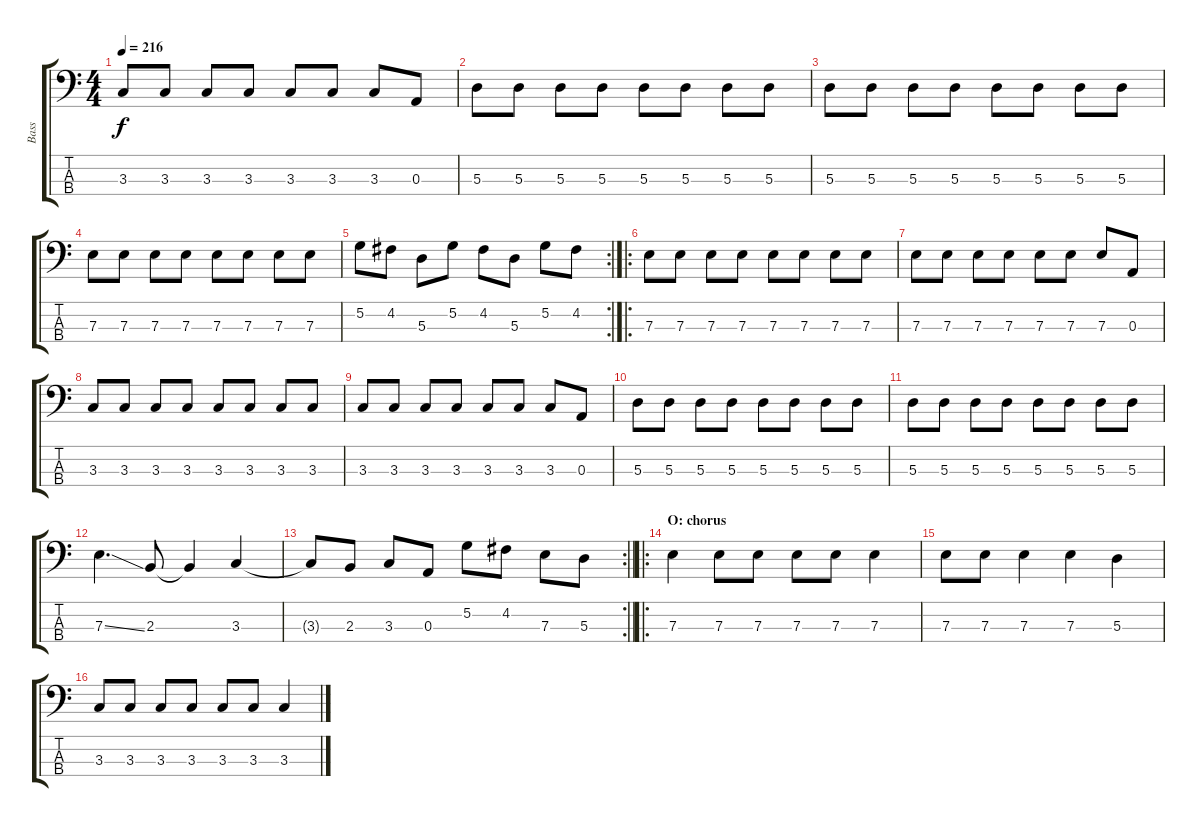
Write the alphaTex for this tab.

\track ("Bass" "Bass") {instrument electricbassfinger}
\staff {score tabs}
\tuning (G2 D2 A1 E1) {hide}
\ts (4 4)
\tempo 216
\clef f4
\ks c
3.3.8{dy f} 3.3.8 3.3.8 3.3.8 3.3.8 3.3.8 3.3.8 0.3.8 |
5.3.8 5.3.8 5.3.8 5.3.8 5.3.8 5.3.8 5.3.8 5.3.8 |
5.3.8 5.3.8 5.3.8 5.3.8 5.3.8 5.3.8 5.3.8 5.3.8 |
7.3.8 7.3.8 7.3.8 7.3.8 7.3.8 7.3.8 7.3.8 7.3.8 |
\rc 2
5.2.8 4.2.8 5.3.8 5.2.8 4.2.8 5.3.8 5.2.8 4.2.8 |
\ro
7.3.8 7.3.8 7.3.8 7.3.8 7.3.8 7.3.8 7.3.8 7.3.8 |
7.3.8 7.3.8 7.3.8 7.3.8 7.3.8 7.3.8 7.3.8 0.3.8 |
3.3.8 3.3.8 3.3.8 3.3.8 3.3.8 3.3.8 3.3.8 3.3.8 |
3.3.8 3.3.8 3.3.8 3.3.8 3.3.8 3.3.8 3.3.8 0.3.8 |
5.3.8 5.3.8 5.3.8 5.3.8 5.3.8 5.3.8 5.3.8 5.3.8 |
5.3.8 5.3.8 5.3.8 5.3.8 5.3.8 5.3.8 5.3.8 5.3.8 |
7.3{ss}.4{d} 2.3.8 2.3{t}.4 3.3.4 |
\rc 2
\barLineRight lightlight
3.3{t}.8 2.3.8 3.3.8 0.3.8 5.2.8 4.2.8 7.3.8 5.3.8 |
\ro
\section ("" "O: chorus")
7.3.4 7.3.8 7.3.8 7.3.8 7.3.8 7.3.4 |
7.3.8 7.3.8 7.3.4 7.3.4 5.3.4 |
3.3.8 3.3.8 3.3.8 3.3.8 3.3.8 3.3.8 3.3.4
